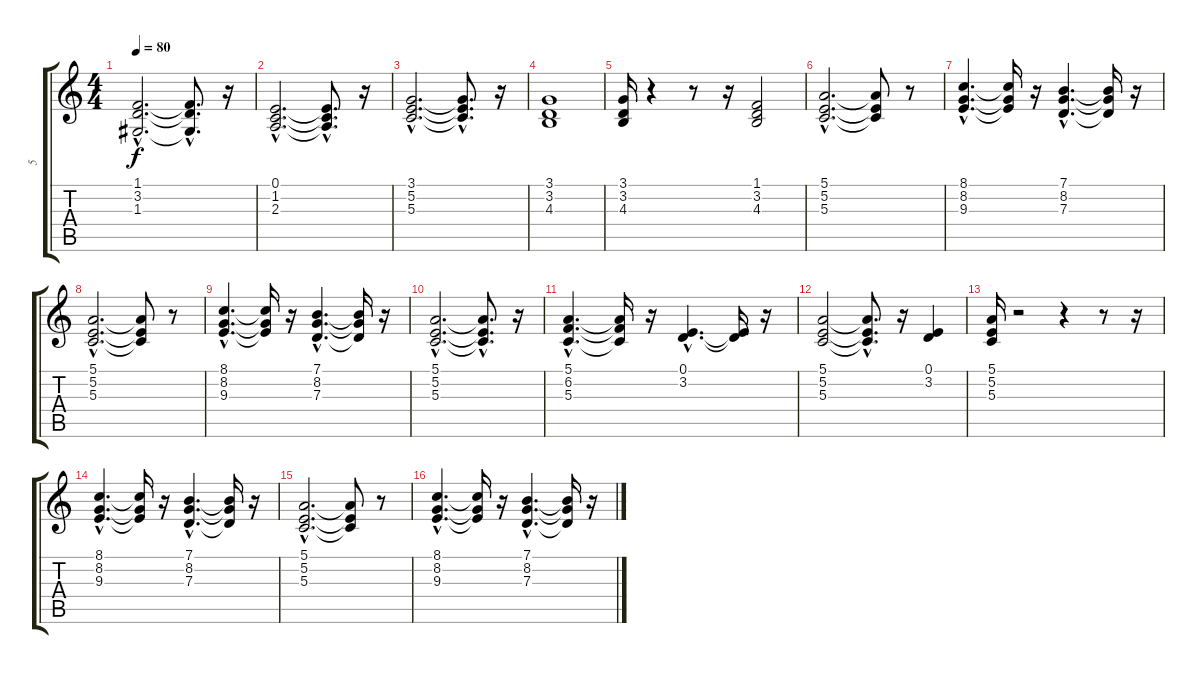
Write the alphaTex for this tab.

\track ("5" "5") {instrument pad1newage}
\staff {score tabs}
\tuning (E4 B3 G3 D3 A2 E2) {hide}
\ts (4 4)
\tempo 80
\clef g2
\ks c
(1.1{hac} 3.2{hac} 1.3{hac}).2{d dy f} (1.1{hac t} 3.2{hac t} 1.3{hac t}).8{d} r.16 |
(0.1{hac} 1.2{hac} 2.3{hac}).2{d} (0.1{hac t} 1.2{hac t} 2.3{hac t}).8{d} r.16 |
(3.1{hac} 5.2{hac} 5.3{hac}).2{d} (3.1{hac t} 5.2{hac t} 5.3{hac t}).8{d} r.16 |
(3.1 3.2 4.3).1 |
(3.1 3.2 4.3).16 r.4 r.8 r.16 (1.1 3.2 4.3).2 |
(5.1{hac} 5.2{hac} 5.3{hac}).2{d} (5.1{t} 5.2{t} 5.3{t}).8 r.8 |
(8.1{hac} 8.2{hac} 9.3{hac}).4{d} (8.1{t} 8.2{t} 9.3{t}).16 r.16 (7.1{hac} 8.2{hac} 7.3{hac}).4{d} (7.1{t} 8.2{t} 7.3{t}).16 r.16 |
(5.1{hac} 5.2{hac} 5.3{hac}).2{d} (5.1{t} 5.2{t} 5.3{t}).8 r.8 |
(8.1{hac} 8.2{hac} 9.3{hac}).4{d} (8.1{t} 8.2{t} 9.3{t}).16 r.16 (7.1{hac} 8.2{hac} 7.3{hac}).4{d} (7.1{t} 8.2{t} 7.3{t}).16 r.16 |
(5.1{hac} 5.2{hac} 5.3{hac}).2{d} (5.1{hac t} 5.2{hac t} 5.3{hac t}).8{d} r.16 |
(5.1{hac} 6.2{hac} 5.3{hac}).4{d} (5.1{t} 6.2{t} 5.3{t}).16 r.16 (0.1{hac} 3.2{hac}).4{d} (0.1{t} 3.2{t}).16 r.16 |
(5.1 5.2 5.3).2 (5.1{hac t} 5.2{hac t} 5.3{hac t}).8{d} r.16 (0.1 3.2).4 |
(5.1 5.2 5.3).16 r.2 r.4 r.8 r.16 |
(8.1{hac} 8.2{hac} 9.3{hac}).4{d} (8.1{t} 8.2{t} 9.3{t}).16 r.16 (7.1{hac} 8.2{hac} 7.3{hac}).4{d} (7.1{t} 8.2{t} 7.3{t}).16 r.16 |
(5.1{hac} 5.2{hac} 5.3{hac}).2{d} (5.1{t} 5.2{t} 5.3{t}).8 r.8 |
(8.1{hac} 8.2{hac} 9.3{hac}).4{d} (8.1{t} 8.2{t} 9.3{t}).16 r.16 (7.1{hac} 8.2{hac} 7.3{hac}).4{d} (7.1{t} 8.2{t} 7.3{t}).16 r.16
